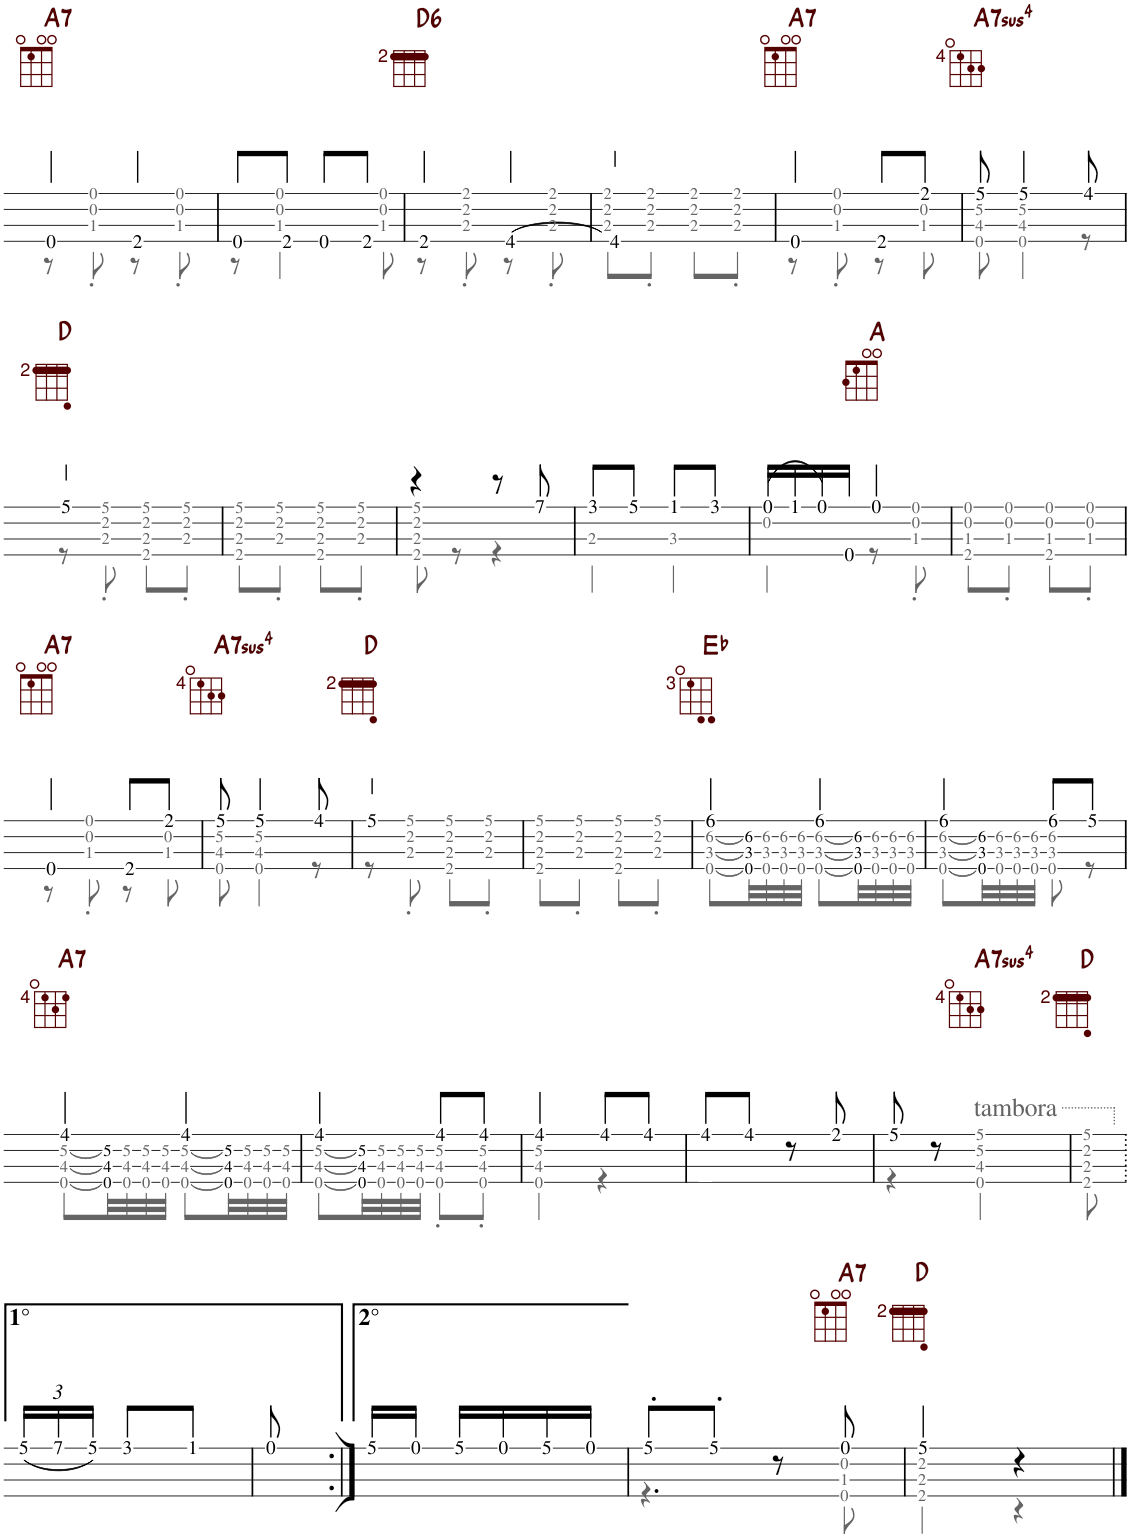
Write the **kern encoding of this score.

**kern	**harte
*part1	*part1
*staff1	*
*I"Ukulélé [Tablature]	*
!!LO:PB:g=z
*k[]	*
*M2/4	*
=57	=57
*^	*
!	!	!LO:H:kt=7
4g/	8r	A:7
.	8c#!i\' 8e!i\' 8a!i\'	.
4a/	8r	.
.	8c#!i\' 8e!i\' 8a!i\'	.
=58	=58	=58
8g/L	8r	.
8a/J	4c#!i\ 4e!i\ 4a!i\	.
8g/L	.	.
8a/J	8c#!i\ 8e!i\ 8a!i\	.
=59	=59	=59
!	!	!LO:H:kt=6
4a/	8r	D:maj6
.	8d!i\' 8f#!i\' 8b!i\'	.
[4b/	8r	.
.	8d!i\' 8f#!i\' 8b!i\'	.
=60	=60	=60
2b/]	8d!i\ 8f#!i\ 8b!i\L	.
.	8d!i\' 8f#!i\' 8b!i\'J	.
.	8d!i\ 8f#!i\ 8b!i\L	.
.	8d!i\' 8f#!i\' 8b!i\'J	.
=61	=61	=61
!	!	!LO:H:kt=7
4g/	8r	A:7
.	8c#!i\' 8e!i\' 8a!i\'	.
8a/L	8r	.
8b/J	8c#!i\ 8e!i\	.
=62	=62	=62
!	!	!LO:H:kt=74
8dd/	8g!i\ 8e!i\ 8a!i\	A:sus4(7)
4dd/	4g!i\ 4e!i\ 4a!i\	.
8cc#/	8r	.
!!LO:LB:g=z	!!
=63	=63	=63
2dd/	8r	D:maj
.	8d!i\' 8f#!i\' 8dd!i\'	.
.	8a!i\ 8d!i\ 8f#!i\ 8dd!i\L	.
.	8d!i\' 8f#!i\' 8dd!i\'J	.
=64	=64	=64
2ryy	8a!i\ 8d!i\ 8f#!i\ 8dd!i\L	.
.	8d!i\' 8f#!i\' 8dd!i\'J	.
.	8a!i\ 8d!i\ 8f#!i\ 8dd!i\L	.
.	8d!i\' 8f#!i\' 8dd!i\'J	.
=65	=65	=65
4r	8a!i\ 8d!i\ 8f#!i\ 8dd!i\	.
.	8r	.
8r	4r	.
8ee/	.	.
=66	=66	=66
8cc/L	4d!i\	.
8dd/J	.	.
8b-/L	4e-!i\	.
8cc/J	.	.
=67	=67	=67
(16a/LL	4e!i\	.
16b-/	.	.
16a/)	.	.
16g/JJ	.	.
4a/	8r	A:maj
.	8c#!i\' 8e!i\' 8a!i\'	.
=68	=68	=68
2ryy	8a!i\ 8c#!i\ 8e!i\ 8a!i\L	.
.	8c#!i\' 8e!i\' 8a!i\'J	.
.	8a!i\ 8c#!i\ 8e!i\ 8a!i\L	.
.	8c#!i\' 8e!i\' 8a!i\'J	.
!!LO:LB:g=z	!!
=69	=69	=69
!	!	!LO:H:kt=7
4g/	8r	A:7
.	8c#!i\' 8e!i\' 8a!i\'	.
8a/L	8r	.
8b/J	8c#!i\ 8e!i\	.
=70	=70	=70
!	!	!LO:H:kt=74
8dd/	8g!i\ 8e!i\ 8a!i\	A:sus4(7)
4dd/	4g!i\ 4e!i\ 4a!i\	.
8cc#/	8r	.
=71	=71	=71
2dd/	8r	D:maj
.	8d!i\' 8f#!i\' 8dd!i\'	.
.	8a!i\ 8d!i\ 8f#!i\ 8dd!i\L	.
.	8d!i\' 8f#!i\' 8dd!i\'J	.
=72	=72	=72
2ryy	8a!i\ 8d!i\ 8f#!i\ 8dd!i\L	.
.	8d!i\' 8f#!i\' 8dd!i\'J	.
.	8a!i\ 8d!i\ 8f#!i\ 8dd!i\L	.
.	8d!i\' 8f#!i\' 8dd!i\'J	.
=73	=73	=73
4ee-/	[8g!i\ [8e-!i\ [8b-!i\L	Eb:maj
.	32g!\] 32e-!\] 32b-!\]LL	.
.	32g!i\ 32e-!i\ 32b-!i\	.
.	32g!i\ 32e-!i\ 32b-!i\	.
.	32g!i\ 32e-!i\ 32b-!i\JJJ	.
4ee-/	[8g!i\ [8e-!i\ [8b-!i\L	.
.	32g!\] 32e-!\] 32b-!\]LL	.
.	32g!i\ 32e-!i\ 32b-!i\	.
.	32g!i\ 32e-!i\ 32b-!i\	.
.	32g!i\ 32e-!i\ 32b-!i\JJJ	.
=74	=74	=74
4ee-/	[8g!i\ [8e-!i\ [8b-!i\L	.
.	32g!\] 32e-!\] 32b-!\]LL	.
.	32g!i\ 32e-!i\ 32b-!i\	.
.	32g!i\ 32e-!i\ 32b-!i\	.
.	32g!i\ 32e-!i\ 32b-!i\JJJ	.
8ee-/L	8g!i\ 8e-!i\ 8b-!i\	.
8dd/J	8r	.
!!LO:LB:g=z	!!
=75	=75	=75
!	!	!LO:H:kt=7
4cc#/	[8g!i\ [8e!i\ [8a!i\L	A:7
.	32g!\] 32e!\] 32a!\]LL	.
.	32g!i\ 32e!i\ 32a!i\	.
.	32g!i\ 32e!i\ 32a!i\	.
.	32g!i\ 32e!i\ 32a!i\JJJ	.
4cc#/	[8g!i\ [8e!i\ [8a!i\L	.
.	32g!\] 32e!\] 32a!\]LL	.
.	32g!i\ 32e!i\ 32a!i\	.
.	32g!i\ 32e!i\ 32a!i\	.
.	32g!i\ 32e!i\ 32a!i\JJJ	.
=76	=76	=76
4cc#/	[8g!i\ [8e!i\ [8a!i\L	.
.	32g!\] 32e!\] 32a!\]LL	.
.	32g!i\ 32e!i\ 32a!i\	.
.	32g!i\ 32e!i\ 32a!i\	.
.	32g!i\ 32e!i\ 32a!i\JJJ	.
8cc#/L	8g!i\' 8e!i\' 8a!i\'L	.
8cc#/J	8g!i\' 8e!i\' 8a!i\'J	.
=77	=77	=77
4cc#/	4g!i\ 4e!i\ 4a!i\	.
8cc#/L	4r	.
8cc#/J	.	.
=78	=78	=78
8cc#/L	2r	.
8cc#/J	.	.
8r	.	.
8b/	.	.
=79	=79	=79
8dd/	4r	.
8r	.	.
!LO:TX:a:t=tambora	!	!LO:H:kt=74
4ryy	4g!i\ 4e!i\ 4a!i\ 4dd!i\	A:sus4(7)
=80	=80	=80
8ryy	8a!i\ 8d!i\ 8f#!i\ 8dd!i\	D:maj
*v	*v	*
!!LO:LB:g=z
=81.	=81.
*Xbrackettup	*
(24dd/LL	.
24ee/	.
24dd/JJ)	.
8cc/L	.
8b-/J	.
=82	=82
8a/	.
=83:|!	=83:|!
16dd/LL	.
16a/JJ	.
16dd/LL	.
16a/	.
16dd/	.
16a/JJ	.
=84	=84
*^	*
8dd'/L	4.r	.
8dd'/J	.	.
8r	.	.
!	!	!LO:H:kt=7
8a/	8g!i\ 8c#!i\ 8e!i\	A:7
=85	=85	=85
4dd/	4a!i\ 4d!i\ 4f#!i\	D:maj
4r	4r	.
*v	*v	*
==	==
*-	*-
